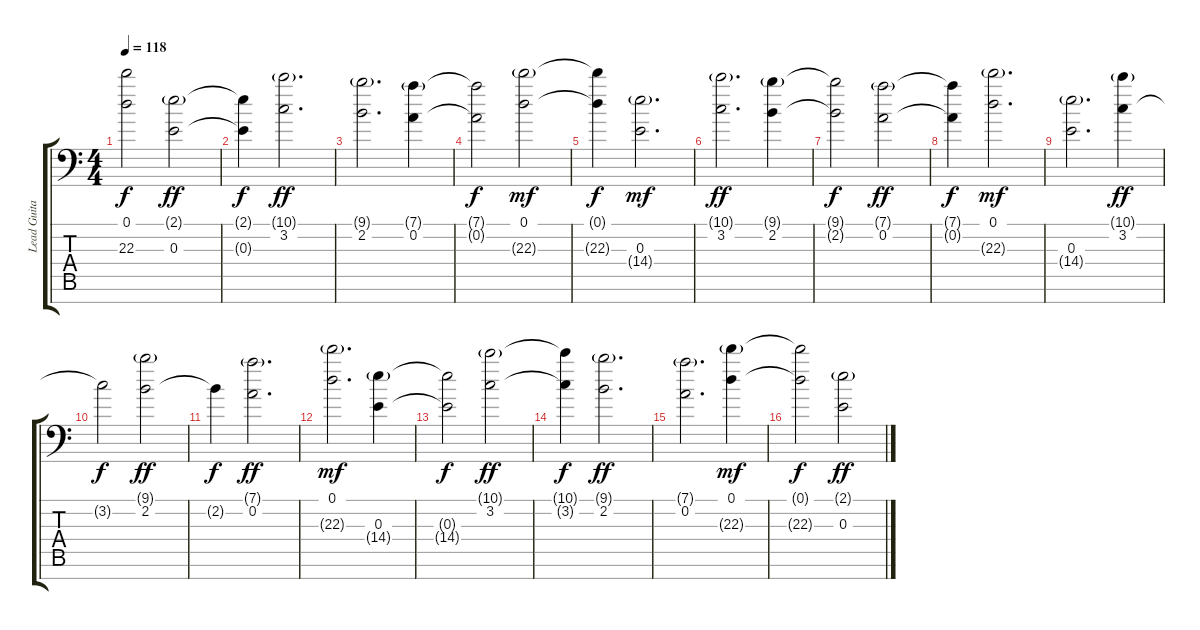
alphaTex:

\track ("Lead Guitar #1" "Lead Guita") {instrument overdrivenguitar}
\staff {score tabs}
\tuning (D4 A3 E3 D3 A2 E2 A1) {hide}
\ts (4 4)
\tempo 118
\clef f4
\ks c
(0.1{t} 22.3{t}).2{dy f} (2.1{g} 0.3).2{dy ff} |
(2.1{t} 0.3{t}).4{dy f} (10.1{g} 3.2).2{d dy ff} |
(9.1{g} 2.2).2{d} (7.1{g} 0.2).4 |
(7.1{t} 0.2{t}).2{dy f} (0.1 22.3{g}).2{dy mf} |
(0.1{t} 22.3{t}).4{dy f} (0.3 14.4{g}).2{d dy mf} |
(10.1{g} 3.2).2{d dy ff} (9.1{g} 2.2).4 |
(9.1{t} 2.2{t}).2{dy f} (7.1{g} 0.2).2{dy ff} |
(7.1{t} 0.2{t}).4{dy f} (0.1 22.3{g}).2{d dy mf} |
(0.3 14.4{g}).2{d} (10.1{g} 3.2).4{dy ff} |
3.2{t}.2{dy f} (9.1{g} 2.2).2{dy ff} |
2.2{t}.4{dy f} (7.1{g} 0.2).2{d dy ff} |
(0.1 22.3{g}).2{d dy mf} (0.3 14.4{g}).4 |
(0.3{t} 14.4{t}).2{dy f} (10.1{g} 3.2).2{dy ff} |
(10.1{t} 3.2{t}).4{dy f} (9.1{g} 2.2).2{d dy ff} |
(7.1{g} 0.2).2{d} (0.1 22.3{g}).4{dy mf} |
(0.1{t} 22.3{t}).2{dy f} (2.1{g} 0.3).2{dy ff}
